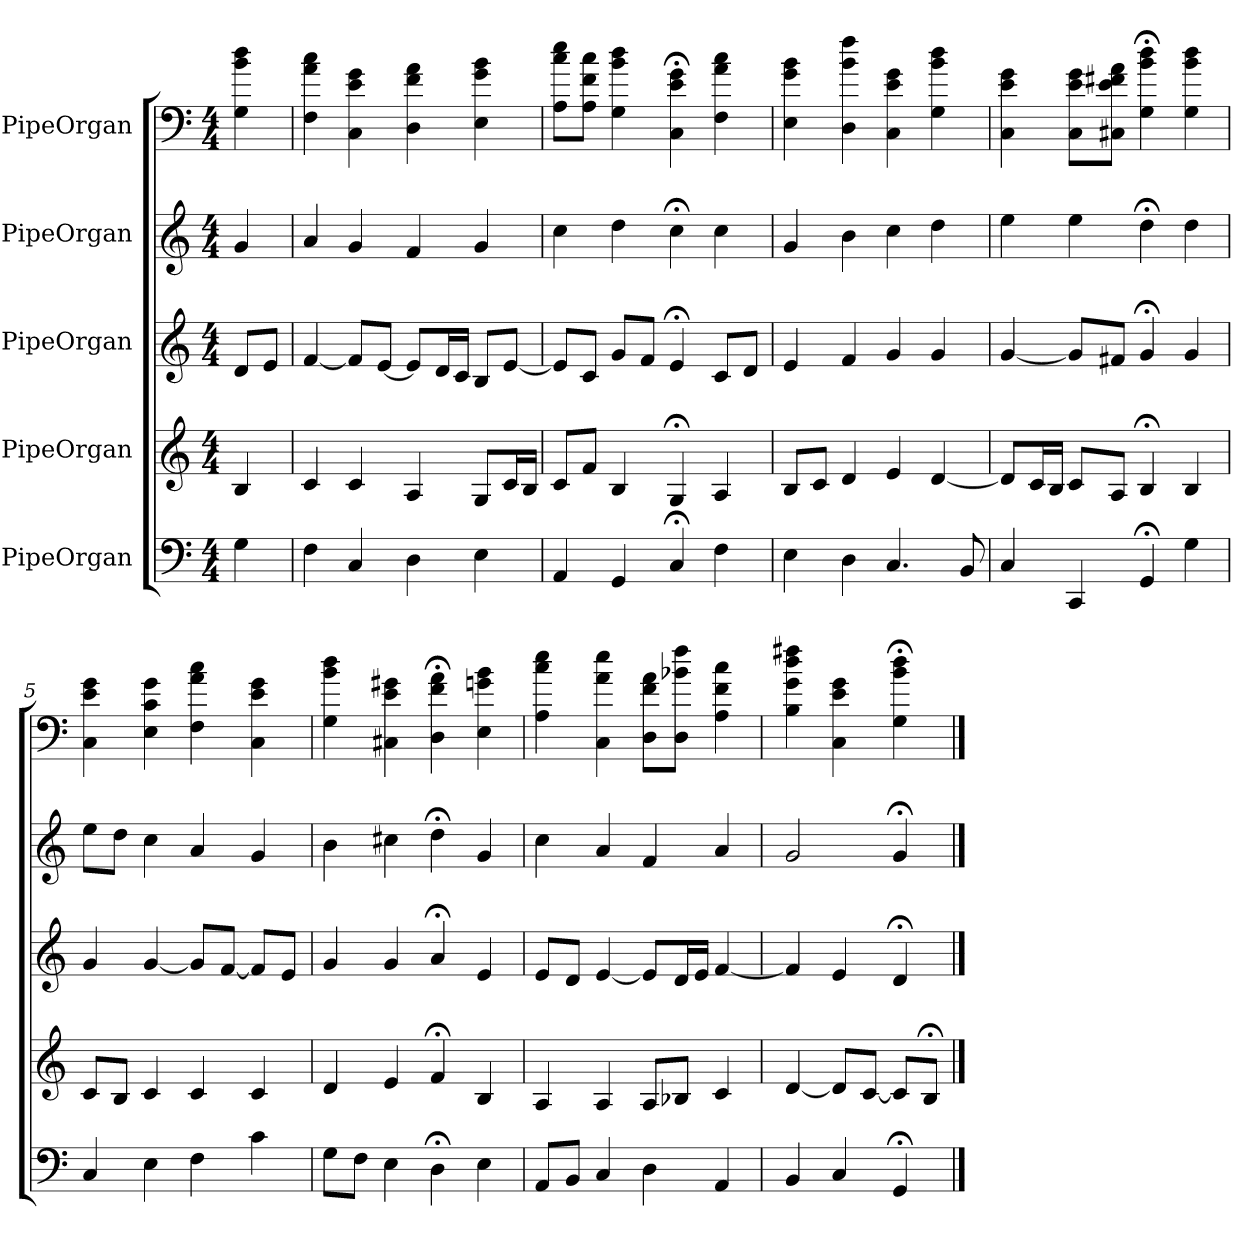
**kern	**kern	**kern	**kern	**kern
*part5	*part4	*part3	*part2	*part1
*staff5	*staff4	*staff3	*staff2	*staff1
*I"PipeOrgan	*I"PipeOrgan	*I"PipeOrgan	*I"PipeOrgan	*I"PipeOrgan
*k[]	*k[]	*k[]	*k[]	*k[]
*M4/4	*M4/4	*M4/4	*M4/4	*M4/4
*MM60	*MM60	*MM60	*MM60	*MM60
=	=	=	=	=
4G	4B	8dL	4g	4G 4b 4dd
.	.	8eJ	.	.
=1	=1	=1	=1	=1
4F	4c	[4f	4a	4F 4a 4cc
4C	4c	8fL]	4g	4C 4e 4g
.	.	[8eJ	.	.
4D	4A	8eL]	4f	4D 4f 4a
.	.	16dL	.	.
.	.	16cJJ	.	.
4E	8GL	8BL	4g	4E 4g 4b
.	16cL	[8eJ	.	.
.	16BJJ	.	.	.
=2	=2	=2	=2	=2
4AA	8cL	8eL]	4cc	8A 8cc 8eeL
.	8fJ	8cJ	.	8A 8f 8ccJ
4GG	4B	8gL	4dd	4G 4b 4dd
.	.	8fJ	.	.
4C;<	4G;<	4e;<	4cc;<	4C;< 4e;< 4g;<
4F	4A	8cL	4cc	4F 4a 4cc
.	.	8dJ	.	.
=3	=3	=3	=3	=3
4E	8BL	4e	4g	4E 4g 4b
.	8cJ	.	.	.
4D	4d	4f	4b	4D 4b 4ff
4.C	4e	4g	4cc	4C 4e 4g
.	[4d	4g	4dd	4G 4b 4dd
8BB	.	.	.	.
=4	=4	=4	=4	=4
4C	8dL]	[4g	4ee	4C 4e 4g
.	16cL	.	.	.
.	16BJJ	.	.	.
4CC	8cL	8gL]	4ee	8C 8e 8gL
.	8AJ	8f#XJ	.	8C#X 8e 8f#X 8aJ
4GG;<	4B;<	4g;<	4dd;<	4G;< 4b;< 4dd;<
4G	4B	4g	4dd	4G 4b 4dd
=5	=5	=5	=5	=5
4C	8cL	4g	8eeL	4C 4e 4g
.	8BJ	.	8ddJ	.
4E	4c	[4g	4cc	4E 4c 4g
4F	4c	8gL]	4a	4F 4a 4cc
.	.	[8fJ	.	.
4c	4c	8fL]	4g	4C 4e 4g
.	.	8eJ	.	.
=6	=6	=6	=6	=6
8GL	4d	4g	4b	4G 4b 4dd
8FJ	.	.	.	.
4E	4e	4g	4cc#X	4C#X 4e 4g#X
4D;<	4f;<	4a;<	4dd;<	4D;< 4f;< 4a;<
4E	4B	4e	4g	4E 4gn 4b
=7	=7	=7	=7	=7
8AAL	4A	8eL	4cc	4A 4cc 4ee
8BBJ	.	8dJ	.	.
4C	4A	[4e	4a	4C 4a 4ee
4D	8AL	8eL]	4f	8D 8f 8aL
.	8B-XJ	16dL	.	8D 8b-X 8ffJ
.	.	16eJJ	.	.
4AA	4c	[4f	4a	4A 4f 4cc
=8	=8	=8	=8	=8
4BB	[4d	4f]	2g	4B 4g 4dd 4ff#X
4C	8dL]	4e	.	4C 4e 4g
.	[8cJ	.	.	.
4GG;<	8cL]	4d;<	4g;<	4G;< 4b;< 4dd;<
.	8B;<J	.	.	.
==	==	==	==	==
*-	*-	*-	*-	*-
